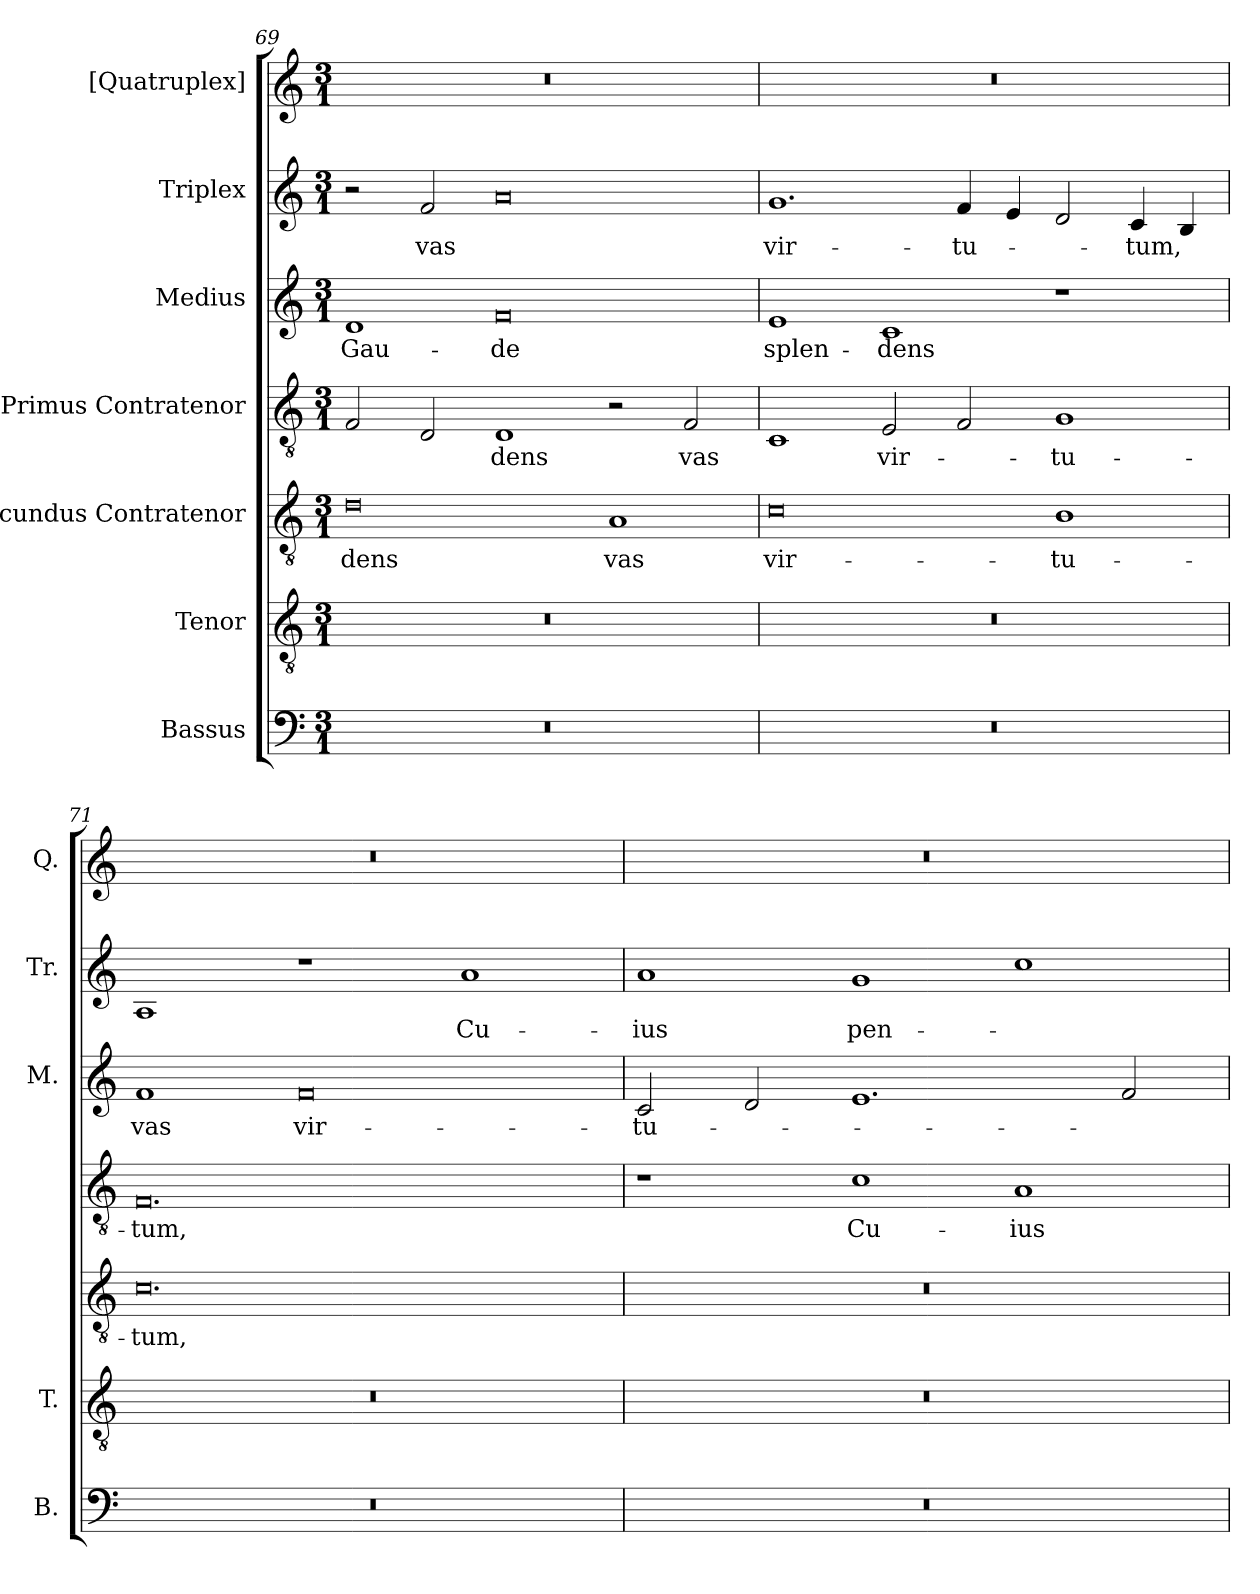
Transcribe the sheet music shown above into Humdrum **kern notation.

**kern	**kern	**kern	**text	**kern	**text	**kern	**text	**kern	**text	**kern
*part7	*part6	*part5	*part5	*part4	*part4	*part3	*part3	*part2	*part2	*part1
*staff7	*staff6	*staff5	*staff5	*staff4	*staff4	*staff3	*staff3	*staff2	*staff2	*staff1
*I"Bassus	*I"Tenor	*I"Secundus Contratenor	*	*I"Primus Contratenor	*	*I"Medius	*	*I"Triplex	*	*I"[Quatruplex]
*I'B.	*I'T.	*	*	*	*	*I'M.	*	*I'Tr.	*	*I'Q.
*clefF4	*clefGv2	*clefGv2	*	*clefGv2	*	*clefG2	*	*clefG2	*	*clefG2
*	*ITrd7c12	*ITrd7c12	*	*ITrd7c12	*	*	*	*	*	*
*k[]	*k[]	*k[]	*	*k[]	*	*k[]	*	*k[]	*	*k[]
*C:	*C:	*C:	*	*C:	*	*C:	*	*C:	*	*C:
*M3/1	*M3/1	*M3/1	*	*M3/1	*	*M3/1	*	*M3/1	*	*M3/1
=69	=69	=69	=69	=69	=69	=69	=69	=69	=69	=69
!LO:N:vis=1	!LO:N:vis=1	!	!	!	!	!	!	!	!	!
!	!	!	!LO:LY:b:color=#000000	!	!	!	!	!	!	!
!	!	!	!	!	!	!	!LO:LY:b:color=#000000	!	!	!LO:N:vis=1
0.r	0.r	0Di	-dens	2FFi/	.	1di	Gau-	2r	.	0.r
!	!	!	!	!	!	!	!	!	!LO:LY:b:color=#000000	!
.	.	.	.	2DDi/	.	.	.	2fi/	vas	.
!	!	!	!	!	!LO:LY:b:color=#000000	!	!	!	!	!
!	!	!	!	!	!	!	!LO:LY:b:color=#000000	!	!	!
.	.	.	.	1DDi	-dens	0fi	-de	0ai	.	.
!	!	!	!LO:LY:b:color=#000000	!	!	!	!	!	!	!
.	.	1AAi	vas	2r	.	.	.	.	.	.
!	!	!	!	!	!LO:LY:b:color=#000000	!	!	!	!	!
.	.	.	.	2FFi/	vas	.	.	.	.	.
=70	=70	=70	=70	=70	=70	=70	=70	=70	=70	=70
!LO:N:vis=1	!LO:N:vis=1	!	!	!	!	!	!	!	!	!
!	!	!	!LO:LY:b:color=#000000	!	!	!	!	!	!	!
!	!	!	!	!	!	!	!LO:LY:b:color=#000000	!	!	!
!	!	!	!	!	!	!	!	!	!LO:LY:b:color=#000000	!LO:N:vis=1
0.r	0.r	0Ci	vir-	1CCi	.	1ei	splen-	1.gi	vir-	0.r
!	!	!	!	!	!LO:LY:b:color=#000000	!	!	!	!	!
!	!	!	!	!	!	!	!LO:LY:b:color=#000000	!	!	!
.	.	.	.	2EEi/	vir-	1ci	-dens	.	.	.
!	!	!	!	!	!	!	!	!	!LO:LY:b:color=#000000	!
.	.	.	.	2FFi/	.	.	.	4fi/	-tu-	.
.	.	.	.	.	.	.	.	4ei/	.	.
!	!	!	!LO:LY:b:color=#000000	!	!	!	!	!	!	!
!	!	!	!	!	!LO:LY:b:color=#000000	!	!	!	!	!
.	.	1BBi	-tu-	1GGi	-tu-	1r	.	2di/	.	.
!	!	!	!	!	!	!	!	!	!LO:LY:b:color=#000000	!
.	.	.	.	.	.	.	.	4ci/	-tum,	.
.	.	.	.	.	.	.	.	4Bi/	.	.
!!LO:LB:g=z
=71	=71	=71	=71	=71	=71	=71	=71	=71	=71	=71
!LO:N:vis=1	!LO:N:vis=1	!	!	!	!	!	!	!	!	!
!	!	!	!LO:LY:b:color=#000000	!	!	!	!	!	!	!
!	!	!	!	!	!LO:LY:b:color=#000000	!	!	!	!	!
!	!	!	!	!	!	!	!LO:LY:b:color=#000000	!	!	!LO:N:vis=1
0.r	0.r	0.Ci	-tum,	0.FFi	-tum,	1fi	vas	1Ai	.	0.r
!	!	!	!	!	!	!	!LO:LY:b:color=#000000	!	!	!
.	.	.	.	.	.	0fi	vir-	1r	.	.
!	!	!	!	!	!	!	!	!	!LO:LY:b:color=#000000	!
.	.	.	.	.	.	.	.	1ai	Cu-	.
=72	=72	=72	=72	=72	=72	=72	=72	=72	=72	=72
!LO:N:vis=1	!LO:N:vis=1	!LO:N:vis=1	!	!	!	!	!	!	!	!
!	!	!	!	!	!	!	!LO:LY:b:color=#000000	!	!	!
!	!	!	!	!	!	!	!	!	!LO:LY:b:color=#000000	!LO:N:vis=1
0.r	0.r	0.r	.	1r	.	2ci/	-tu-	1ai	-ius	0.r
.	.	.	.	.	.	2di/	.	.	.	.
!	!	!	!	!	!LO:LY:b:color=#000000	!	!	!	!	!
!	!	!	!	!	!	!	!	!	!LO:LY:b:color=#000000	!
.	.	.	.	1Ci	Cu-	1.ei	.	1gi	pen-	.
!	!	!	!	!	!LO:LY:b:color=#000000	!	!	!	!	!
.	.	.	.	1AAi	-ius	.	.	1cci	.	.
.	.	.	.	.	.	2fi/	.	.	.	.
=	=	=	=	=	=	=	=	=	=	=
*-	*-	*-	*-	*-	*-	*-	*-	*-	*-	*-
